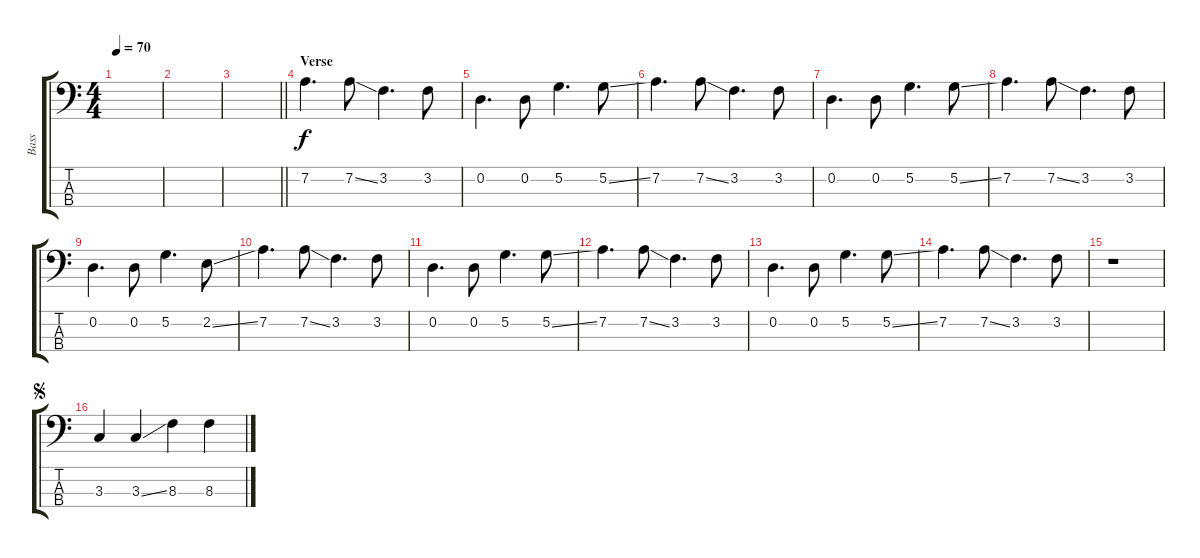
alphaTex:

\track ("Bass" "Bass") {instrument electricbassfinger}
\staff {score tabs}
\tuning (G2 D2 A1 E1) {hide}
\ts (4 4)
\tempo 70
\clef f4
\ks c
|
|
\barLineRight lightlight
|
\section ("" "Verse")
7.2.4{d} 7.2{ss}.8 3.2.4{d} 3.2.8 |
0.2.4{d} 0.2.8 5.2.4{d} 5.2{ss}.8 |
7.2.4{d} 7.2{ss}.8 3.2.4{d} 3.2.8 |
0.2.4{d} 0.2.8 5.2.4{d} 5.2{ss}.8 |
7.2.4{d} 7.2{ss}.8 3.2.4{d} 3.2.8 |
0.2.4{d} 0.2.8 5.2.4{d} 2.2{ss}.8 |
7.2.4{d} 7.2{ss}.8 3.2.4{d} 3.2.8 |
0.2.4{d} 0.2.8 5.2.4{d} 5.2{ss}.8 |
7.2.4{d} 7.2{ss}.8 3.2.4{d} 3.2.8 |
0.2.4{d} 0.2.8 5.2.4{d} 5.2{ss}.8 |
7.2.4{d} 7.2{ss}.8 3.2.4{d} 3.2.8 |
r.1 |
\jump segno
3.3.4 3.3{ss}.4 8.3.4 8.3.4
